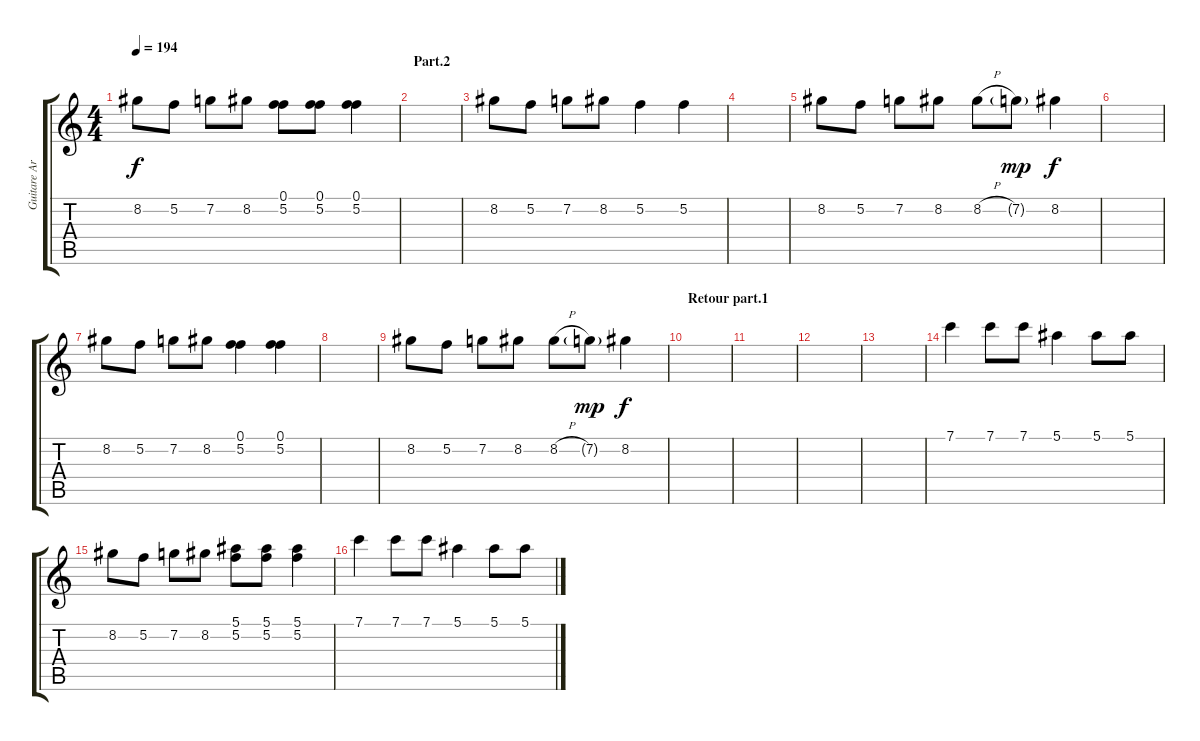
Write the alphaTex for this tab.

\track ("Guitare Arpèges 2" "Guitare Ar") {instrument distortionguitar}
\staff {score tabs}
\tuning (F4 C4 Ab3 Eb3 Bb2 F2) {hide}
\ts (4 4)
\tempo 194
\clef g2
\ks c
8.2.8{dy f} 5.2.8 7.2.8 8.2.8 (0.1 5.2).8 (0.1 5.2).8 (0.1 5.2).4 |
\section ("" "Part.2")
|
8.2.8 5.2.8 7.2.8 8.2.8 5.2.4 5.2.4 |
|
8.2.8 5.2.8 7.2.8 8.2.8 8.2{h}.8 7.2{g}.8{dy mp} 8.2.4{dy f} |
|
8.2.8 5.2.8 7.2.8 8.2.8 (0.1 5.2).4 (0.1 5.2).4 |
|
8.2.8 5.2.8 7.2.8 8.2.8 8.2{h}.8 7.2{g}.8{dy mp} 8.2.4{dy f} |
\section ("" "Retour part.1")
|
|
|
|
7.1.4 7.1.8 7.1.8 5.1.4 5.1.8 5.1.8 |
8.2.8 5.2.8 7.2.8 8.2.8 (5.1 5.2).8 (5.1 5.2).8 (5.1 5.2).4 |
7.1.4 7.1.8 7.1.8 5.1.4 5.1.8 5.1.8
